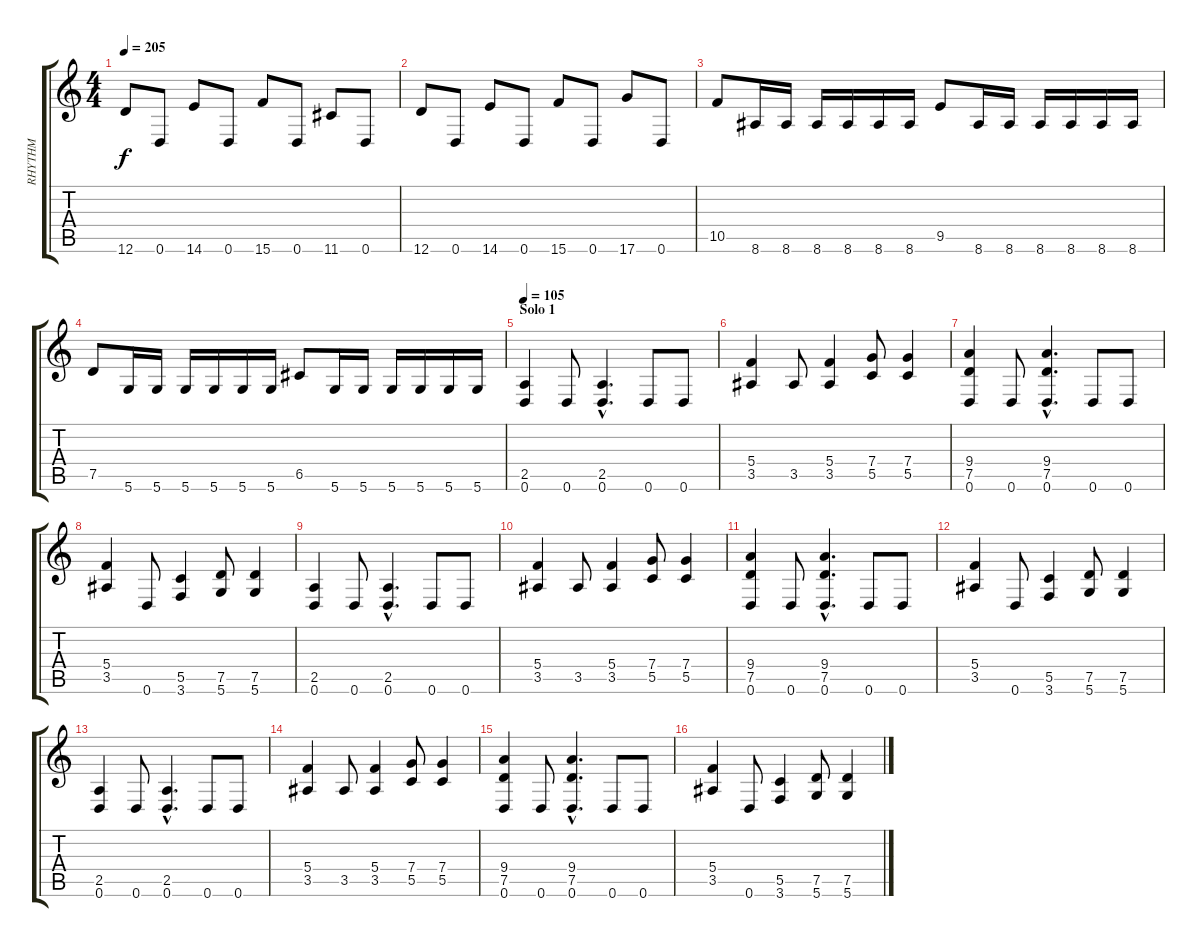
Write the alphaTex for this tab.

\track ("RHYTHM" "RHYTHM") {instrument distortionguitar}
\staff {score tabs}
\tuning (D4 A3 F3 C3 G2 D2) {hide}
\ts (4 4)
\tempo 205
\clef g2
\ks c
12.6.8{dy f} 0.6.8 14.6.8 0.6.8 15.6.8 0.6.8 11.6.8 0.6.8 |
12.6.8 0.6.8 14.6.8 0.6.8 15.6.8 0.6.8 17.6.8 0.6.8 |
10.5.8 8.6.16 8.6.16 8.6.16 8.6.16 8.6.16 8.6.16 9.5.8 8.6.16 8.6.16 8.6.16 8.6.16 8.6.16 8.6.16 |
7.5.8 5.6.16 5.6.16 5.6.16 5.6.16 5.6.16 5.6.16 6.5.8 5.6.16 5.6.16 5.6.16 5.6.16 5.6.16 5.6.16 |
\section ("" "Solo 1")
\tempo 105
(2.5 0.6).4{volume 12} 0.6.8 (2.5{hac} 0.6{hac}).4{d} 0.6.8 0.6.8 |
(5.4 3.5).4 3.5.8 (5.4 3.5).4 (7.4 5.5).8 (7.4 5.5).4 |
(9.4 7.5 0.6).4 0.6.8 (9.4{hac} 7.5{hac} 0.6{hac}).4{d} 0.6.8 0.6.8 |
(5.4 3.5).4 0.6.8 (5.5 3.6).4 (7.5 5.6).8 (7.5 5.6).4 |
(2.5 0.6).4 0.6.8 (2.5{hac} 0.6{hac}).4{d} 0.6.8 0.6.8 |
(5.4 3.5).4 3.5.8 (5.4 3.5).4 (7.4 5.5).8 (7.4 5.5).4 |
(9.4 7.5 0.6).4 0.6.8 (9.4{hac} 7.5{hac} 0.6{hac}).4{d} 0.6.8 0.6.8 |
(5.4 3.5).4 0.6.8 (5.5 3.6).4 (7.5 5.6).8 (7.5 5.6).4 |
(2.5 0.6).4 0.6.8 (2.5{hac} 0.6{hac}).4{d} 0.6.8 0.6.8 |
(5.4 3.5).4 3.5.8 (5.4 3.5).4 (7.4 5.5).8 (7.4 5.5).4 |
(9.4 7.5 0.6).4 0.6.8 (9.4{hac} 7.5{hac} 0.6{hac}).4{d} 0.6.8 0.6.8 |
(5.4 3.5).4 0.6.8 (5.5 3.6).4 (7.5 5.6).8 (7.5 5.6).4
